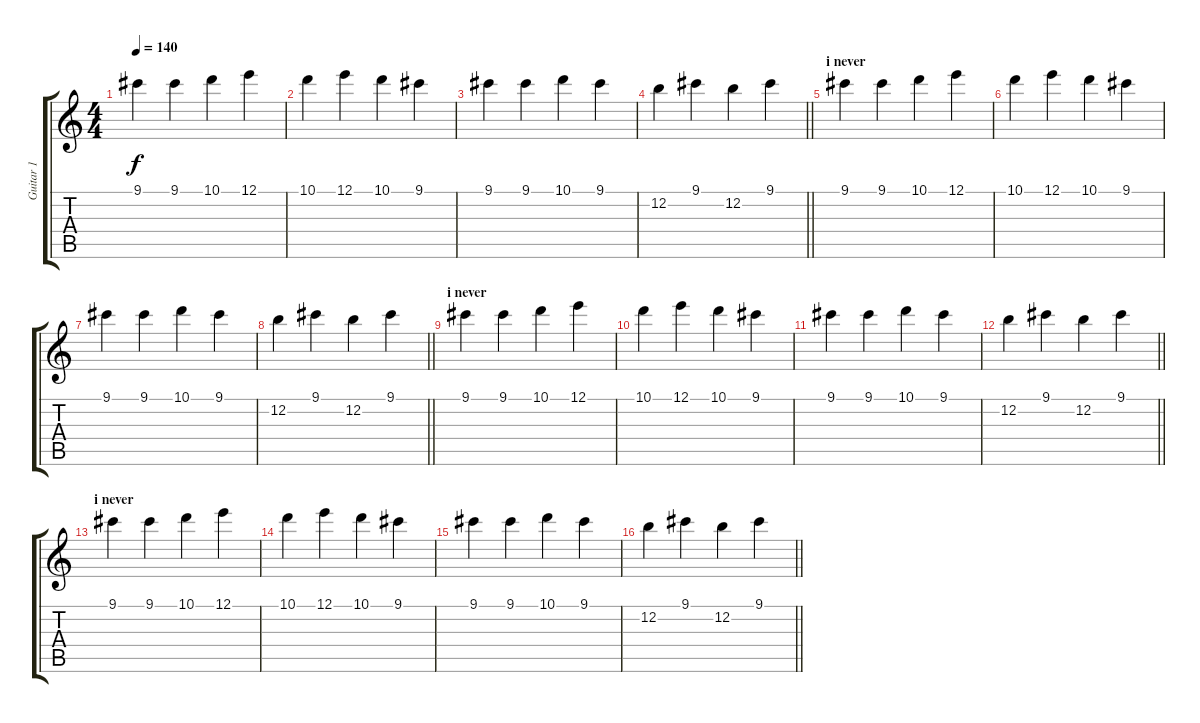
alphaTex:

\track ("Guitar 1" "Guitar 1") {instrument acousticguitarnylon}
\staff {score tabs}
\tuning (E4 B3 G3 D3 A2 E2) {hide}
\ts (4 4)
\tempo 140
\clef g2
\ks c
9.1.4{dy f} 9.1.4 10.1.4 12.1.4 |
10.1.4 12.1.4 10.1.4 9.1.4 |
9.1.4 9.1.4 10.1.4 9.1.4 |
\barLineRight lightlight
12.2.4 9.1.4 12.2.4 9.1.4 |
\section ("" "i never")
9.1.4 9.1.4 10.1.4 12.1.4 |
10.1.4 12.1.4 10.1.4 9.1.4 |
9.1.4 9.1.4 10.1.4 9.1.4 |
\barLineRight lightlight
12.2.4 9.1.4 12.2.4 9.1.4 |
\section ("" "i never")
9.1.4 9.1.4 10.1.4 12.1.4 |
10.1.4 12.1.4 10.1.4 9.1.4 |
9.1.4 9.1.4 10.1.4 9.1.4 |
\barLineRight lightlight
12.2.4 9.1.4 12.2.4 9.1.4 |
\section ("" "i never")
9.1.4 9.1.4 10.1.4 12.1.4 |
10.1.4 12.1.4 10.1.4 9.1.4 |
9.1.4 9.1.4 10.1.4 9.1.4 |
\barLineRight lightlight
12.2.4 9.1.4 12.2.4 9.1.4
